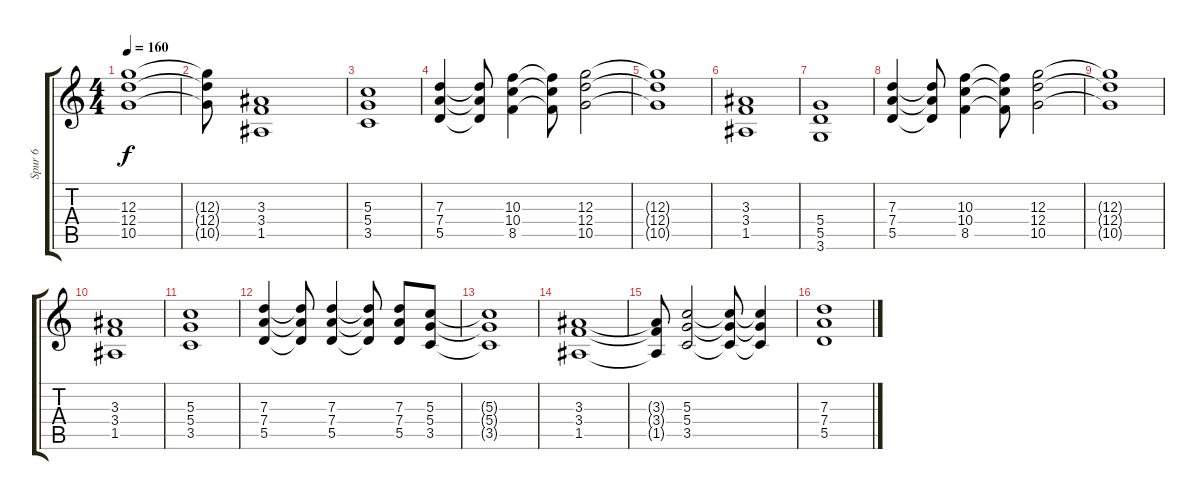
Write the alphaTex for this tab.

\track ("Spur 6" "Spur 6") {instrument distortionguitar}
\staff {score tabs}
\tuning (E4 B3 G3 D3 A2 E2) {hide}
\ts (4 4)
\tempo 160
\clef g2
\ks c
(12.3{t} 12.4{t} 10.5{t}).1{dy f} |
(12.3{t} 12.4{t} 10.5{t}).8 (3.3 3.4 1.5).1 |
(5.3 5.4 3.5).1 |
(7.3 7.4 5.5).4 (7.3{t} 7.4{t} 5.5{t}).8 (10.3 10.4 8.5).4 (10.3{t} 10.4{t} 8.5{t}).8 (12.3 12.4 10.5).2 |
(12.3{t} 12.4{t} 10.5{t}).1 |
(3.3 3.4 1.5).1 |
(5.4 5.5 3.6).1 |
(7.3 7.4 5.5).4 (7.3{t} 7.4{t} 5.5{t}).8 (10.3 10.4 8.5).4 (10.3{t} 10.4{t} 8.5{t}).8 (12.3 12.4 10.5).2 |
(12.3{t} 12.4{t} 10.5{t}).1 |
(3.3 3.4 1.5).1 |
(5.3 5.4 3.5).1 |
(7.3 7.4 5.5).4 (7.3{t} 7.4{t} 5.5{t}).8 (7.3 7.4 5.5).4 (7.3{t} 7.4{t} 5.5{t}).8 (7.3 7.4 5.5).8 (5.3 5.4 3.5).8 |
(5.3{t} 5.4{t} 3.5{t}).1 |
(3.3 3.4 1.5).1 |
(3.3{t} 3.4{t} 1.5{t}).8 (5.3 5.4 3.5).2 (5.3{t} 5.4{t} 3.5{t}).8 (5.3{t} 5.4{t} 3.5{t}).4 |
(7.3 7.4 5.5).1
